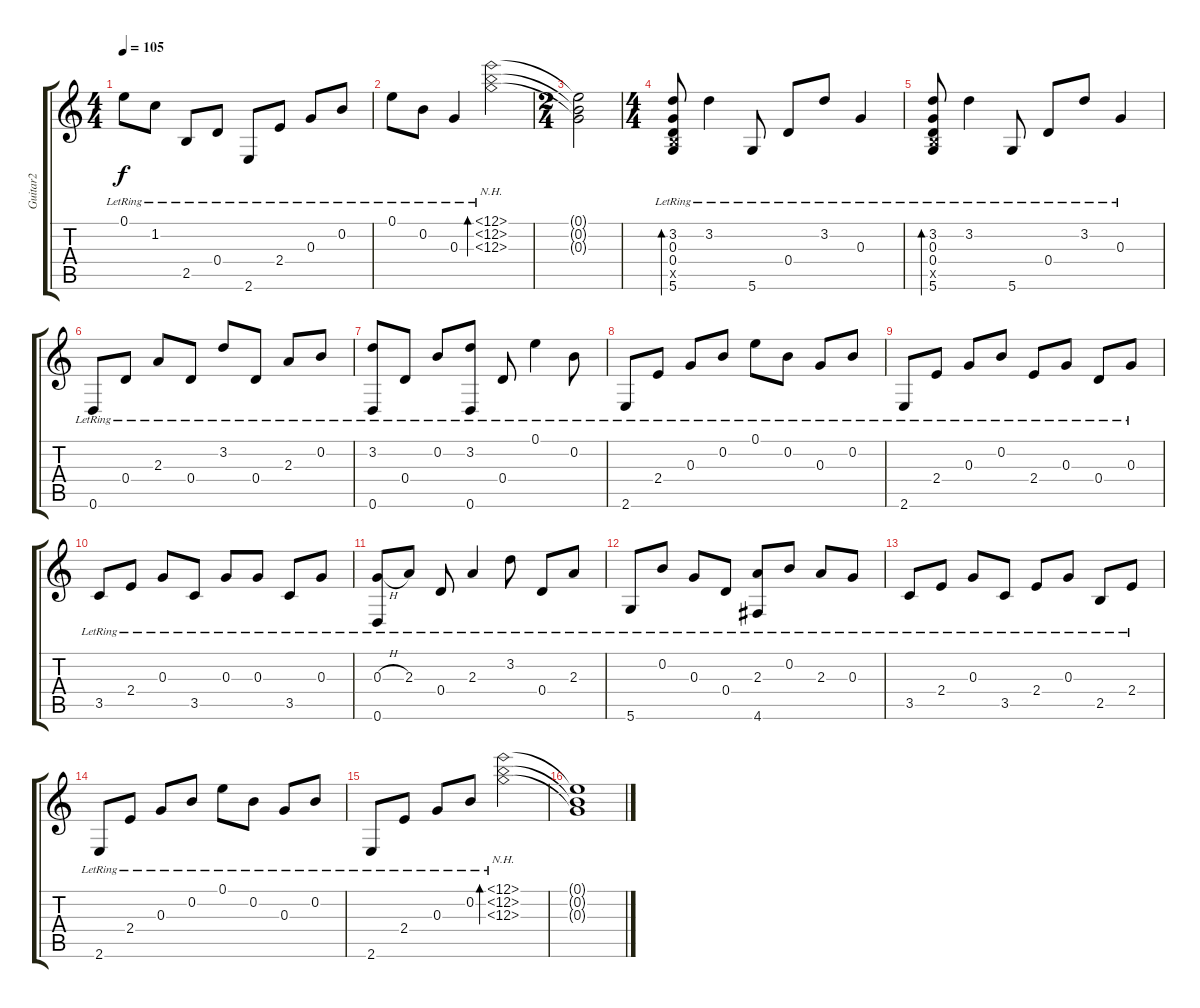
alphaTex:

\track ("Guitar2" "Guitar2") {instrument acousticguitarnylon}
\staff {score tabs}
\tuning (E4 B3 G3 D3 A2 D2) {hide}
\ts (4 4)
\tempo 105
\clef g2
\ks c
0.1{lr}.8{dy f} 1.2{lr}.8 2.5{lr}.8 0.4{lr}.8 2.6{lr}.8 2.4{lr}.8 0.3{lr}.8 0.2{lr}.8 |
0.1{lr}.8 0.2{lr}.8 0.3{lr}.4 (0.1{nh lr} 0.2{nh lr} 0.3{nh lr}).2{bd 240} |
\ts (2 4)
(0.1{t} 0.2{t} 0.3{t}).2 |
\ts (4 4)
(3.2{lr} 0.3{lr} 0.4{lr} 2.5{x} 5.6{lr}).8{bd 120} 3.2{lr}.4 5.6{lr}.8 0.4{lr}.8 3.2{lr}.8 0.3{lr}.4 |
(3.2{lr} 0.3{lr} 0.4{lr} 2.5{x} 5.6{lr}).8{bd 120} 3.2{lr}.4 5.6{lr}.8 0.4{lr}.8 3.2{lr}.8 0.3{lr}.4 |
0.6{lr}.8 0.4{lr}.8 2.3{lr}.8 0.4{lr}.8 3.2{lr}.8 0.4{lr}.8 2.3{lr}.8 0.2{lr}.8 |
(3.2{lr} 0.6{lr}).8 0.4{lr}.8 0.2{lr}.8 (3.2{lr} 0.6{lr}).8 0.4{lr}.8 0.1{lr}.4 0.2{lr}.8 |
2.6{lr}.8 2.4{lr}.8 0.3{lr}.8 0.2{lr}.8 0.1{lr}.8 0.2{lr}.8 0.3{lr}.8 0.2{lr}.8 |
2.6{lr}.8 2.4{lr}.8 0.3{lr}.8 0.2{lr}.8 2.4{lr}.8 0.3{lr}.8 0.4{lr}.8 0.3{lr}.8 |
3.5{lr}.8 2.4{lr}.8 0.3{lr}.8 3.5{lr}.8 0.3{lr}.8 0.3{lr}.8 3.5{lr}.8 0.3{lr}.8 |
(0.3{h lr} 0.6{lr}).8 2.3{lr}.8 0.4{lr}.8 2.3{lr}.4 3.2{lr}.8 0.4{lr}.8 2.3{lr}.8 |
5.6{lr}.8 0.2{lr}.8 0.3{lr}.8 0.4{lr}.8 (2.3{lr} 4.6{lr}).8 0.2{lr}.8 2.3{lr}.8 0.3{lr}.8 |
3.5{lr}.8 2.4{lr}.8 0.3{lr}.8 3.5{lr}.8 2.4{lr}.8 0.3{lr}.8 2.5{lr}.8 2.4{lr}.8 |
2.6{lr}.8 2.4{lr}.8 0.3{lr}.8 0.2{lr}.8 0.1{lr}.8 0.2{lr}.8 0.3{lr}.8 0.2{lr}.8 |
2.6{lr}.8 2.4{lr}.8 0.3{lr}.8 0.2{lr}.8 (0.1{nh lr} 0.2{nh lr} 0.3{nh lr}).2{bd 240} |
(0.1{t} 0.2{t} 0.3{t}).1
